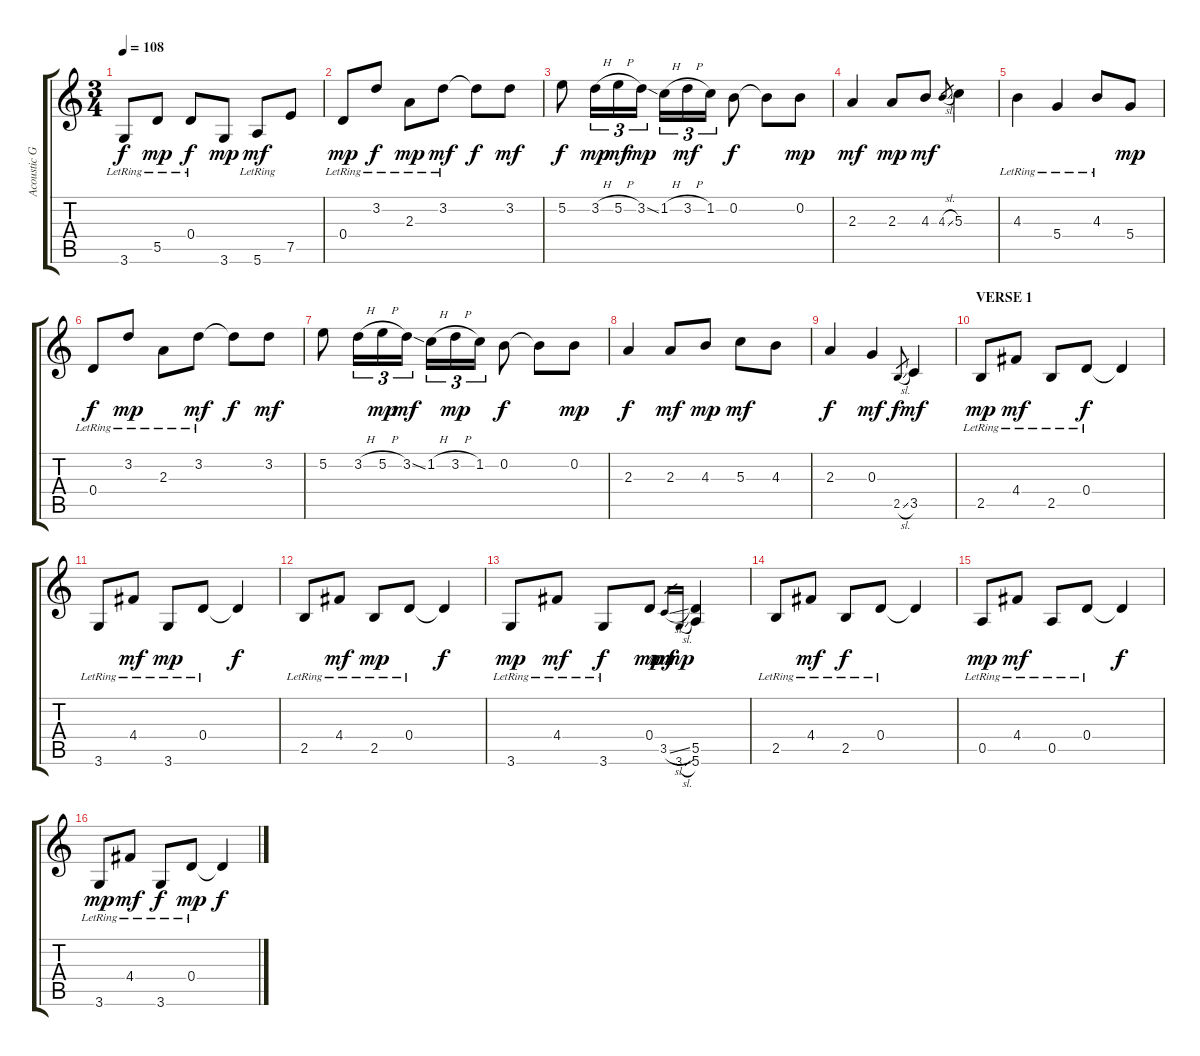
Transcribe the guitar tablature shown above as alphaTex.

\track ("Acoustic Gtr.2" "Acoustic G") {instrument acousticguitarsteel}
\staff {score tabs}
\tuning (E4 B3 G3 D3 A2 E2) {hide}
\ts (3 4)
\tempo 108
\clef g2
\ks c
3.6{lr}.8{dy f} 5.5{lr}.8{dy mp} 0.4{lr}.8{dy f} 3.6.8{dy mp} 5.6{lr}.8{dy mf} 7.5.8 |
0.4{lr}.8{dy mp} 3.2{lr}.8{dy f} 2.3{lr}.8{dy mp} 3.2{lr}.8{dy mf} 3.2{t}.8{dy f} 3.2.8{dy mf} |
5.2.8{dy f} 3.2{h}.16{tu (3 2) dy mp} 5.2{h}.16{tu (3 2) dy mf} 3.2{ss}.16{tu (3 2) dy mp} 1.2{h}.16{tu (3 2)} 3.2{h}.16{tu (3 2) dy mf} 1.2.16{tu (3 2)} 0.2.8{dy f} 0.2{t}.8 0.2.8{dy mp} |
2.3.4{dy mf} 2.3.8{dy mp} 4.3.8{dy mf} 4.3{sl}.8{gr} 5.3.4 |
4.3{lr}.4 5.4{lr}.4 4.3{lr}.8 5.4.8{dy mp} |
0.4{lr}.8{dy f} 3.2{lr}.8{dy mp} 2.3{lr}.8 3.2{lr}.8{dy mf} 3.2{t}.8{dy f} 3.2.8{dy mf} |
5.2.8 3.2{h}.16{tu (3 2)} 5.2{h}.16{tu (3 2) dy mp} 3.2{ss}.16{tu (3 2) dy mf} 1.2{h}.16{tu (3 2)} 3.2{h}.16{tu (3 2) dy mp} 1.2.16{tu (3 2)} 0.2.8{dy f} 0.2{t}.8 0.2.8{dy mp} |
2.3.4{dy f} 2.3.8{dy mf} 4.3.8{dy mp} 5.3.8{dy mf} 4.3.8 |
2.3.4{dy f} 0.3.4{dy mf} 2.5{sl}.8{gr dy f} 3.5.4{dy mf} |
\section ("" "VERSE 1")
2.5{lr}.8{dy mp} 4.4{lr}.8{dy mf} 2.5{lr}.8 0.4{lr}.8{dy f} 0.4{t}.4 |
3.6{lr}.8 4.4{lr}.8{dy mf} 3.6{lr}.8{dy mp} 0.4{lr}.8 0.4{t}.4{dy f} |
2.5{lr}.8 4.4{lr}.8{dy mf} 2.5{lr}.8{dy mp} 0.4{lr}.8 0.4{t}.4{dy f} |
3.6{lr}.8{dy mp} 4.4{lr}.8{dy mf} 3.6{lr}.8{dy f} 0.4.8{dy mp} 3.5{sl}.16{gr dy mf} 3.6{sl}.16{gr dy mp} (5.5 5.6).4 |
2.5{lr}.8 4.4{lr}.8{dy mf} 2.5{lr}.8{dy f} 0.4{lr}.8 0.4{t}.4 |
0.5{lr}.8{dy mp} 4.4{lr}.8{dy mf} 0.5{lr}.8 0.4{lr}.8 0.4{t}.4{dy f} |
3.6{lr}.8{dy mp} 4.4{lr}.8{dy mf} 3.6{lr}.8{dy f} 0.4{lr}.8{dy mp} 0.4{t}.4{dy f}
